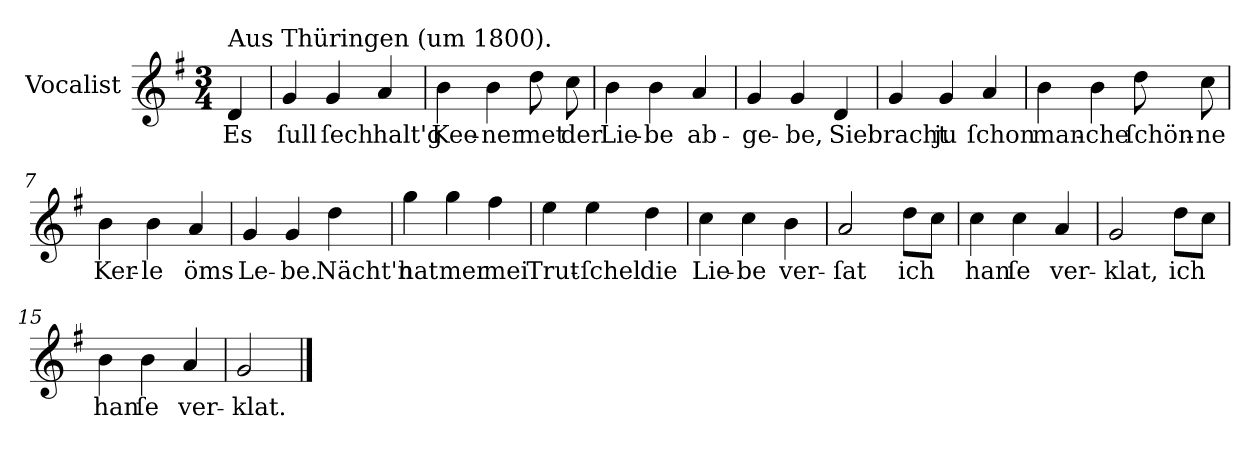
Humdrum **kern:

**kern	**text
*part1	*part1
*staff1	*staff1
*I"Vocalist	*
*k[f#]	*
*G:	*
*M3/4	*
=	=
!LO:TX:a:t=Aus Thüringen (um 1800).	!
4d	Es
=1	=1
4g	ſull
4g	ſech
4a	halt'g
=2	=2
4b	Kee-
4b	-ner
8dd	met
8cc	der
=3	=3
4b	Lie-
4b	-be
4a	ab-
=4	=4
4g	-ge-
4g	-be,
4d	Sie
=5	=5
4g	bracht
4g	ju
4a	ſchon
=6	=6
4b	man-
4b	-che
8dd	ſchön-
8cc	-ne
=7	=7
4b	Ker-
4b	-le
4a	öms
=8	=8
4g	Le-
4g	-be.
4dd	Nächt'n
=9	=9
4gg	hat
4gg	mer
4ff#	mei
=10	=10
4ee	Trut-
4ee	-ſchel
4dd	die
=11	=11
4cc	Lie-
4cc	-be
4b	ver-
=12	=12
2a	-ſat
8ddL	ich
8ccJ	.
=13	=13
4cc	han
4cc	ſe
4a	ver-
=14	=14
2g	-klat,
8ddL	ich
8ccJ	.
=15	=15
4b	han
4b	ſe
4a	ver-
=16	=16
2g	-klat.
==	==
*-	*-
